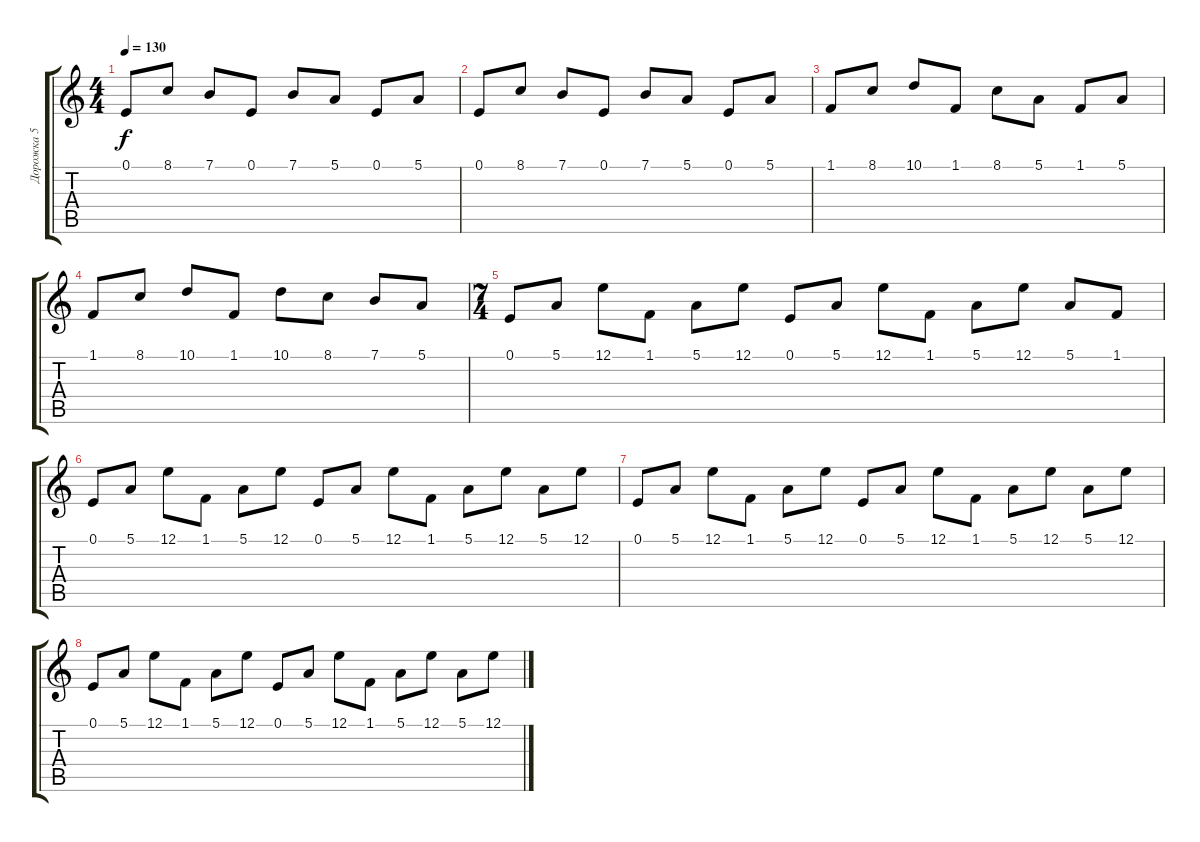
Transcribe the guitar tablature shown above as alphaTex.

\track ("Дорожка 5" "Дорожка 5") {instrument musicbox}
\staff {score tabs}
\tuning (E4 B3 G3 D3 A2 E2) {hide}
\ts (4 4)
\tempo 130
\clef g2
\ks c
0.1.8{dy f} 8.1.8 7.1.8 0.1.8 7.1.8 5.1.8 0.1.8 5.1.8 |
0.1.8 8.1.8 7.1.8 0.1.8 7.1.8 5.1.8 0.1.8 5.1.8 |
1.1.8 8.1.8 10.1.8 1.1.8 8.1.8 5.1.8 1.1.8 5.1.8 |
1.1.8 8.1.8 10.1.8 1.1.8 10.1.8 8.1.8 7.1.8 5.1.8 |
\ts (7 4)
0.1.8 5.1.8 12.1.8 1.1.8 5.1.8 12.1.8 0.1.8 5.1.8 12.1.8 1.1.8 5.1.8 12.1.8 5.1.8 1.1.8 |
0.1.8 5.1.8 12.1.8 1.1.8 5.1.8 12.1.8 0.1.8 5.1.8 12.1.8 1.1.8 5.1.8 12.1.8 5.1.8 12.1.8 |
0.1.8 5.1.8 12.1.8 1.1.8 5.1.8 12.1.8 0.1.8 5.1.8 12.1.8 1.1.8 5.1.8 12.1.8 5.1.8 12.1.8 |
0.1.8 5.1.8 12.1.8 1.1.8 5.1.8 12.1.8 0.1.8 5.1.8 12.1.8 1.1.8 5.1.8 12.1.8 5.1.8 12.1.8
